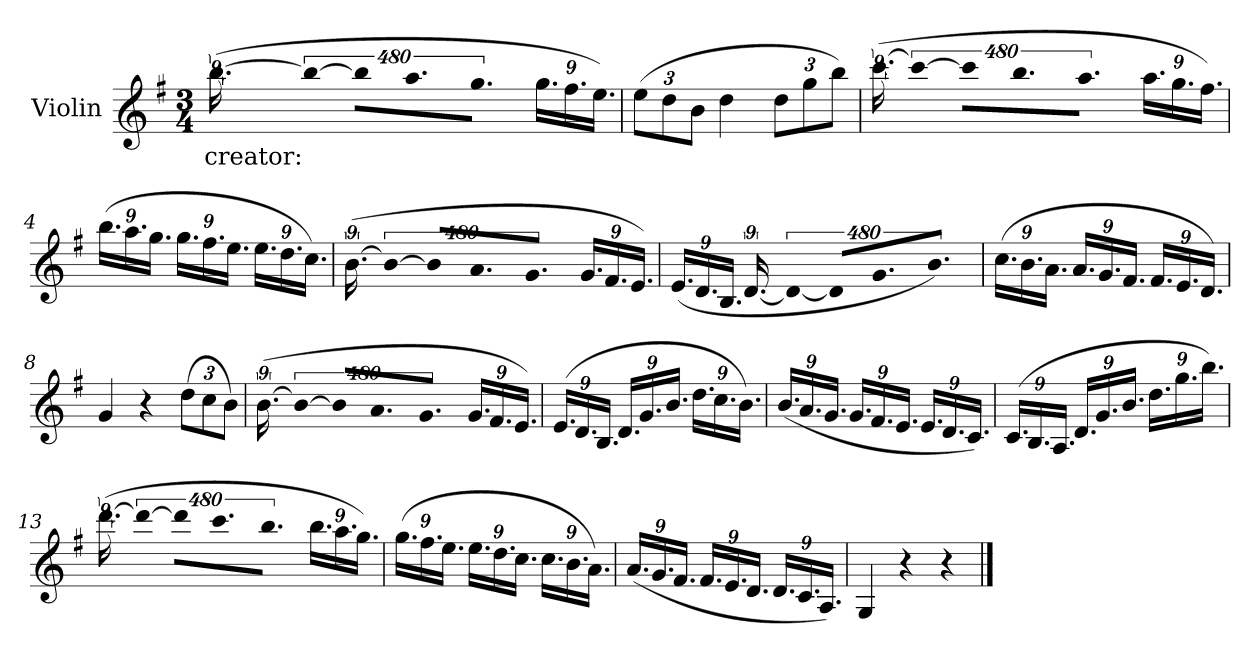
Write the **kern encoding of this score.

**kern	**text
*part1	*part1
*staff1	*staff1
*I"Violin	*
*I'Vln.	*
*clefG2	*
*k[f#]	*
*M3/4	*
*MM99	*
=1	=1
!	!LO:LY:b
(>[18.bb\	creator:
!LO:N:vis=4	!
1920%427bb\_	.
!LO:N:vis=32	!
1920%53bb\KLL]	.
18.aa\	.
18.gg\JJ	.
18.gg\LL	.
18.ff#\	.
18.ee\JJ)	.
=2	=2
*Xbrackettup	*
(>12ee\L	.
12dd\	.
12b\J	.
4dd\	.
12dd\L	.
12gg\	.
12bb\J)	.
=3	=3
*brackettup	*
(>[18.ccc\	.
!LO:N:vis=4	!
1920%427ccc\_	.
!LO:N:vis=32	!
1920%53ccc\KLL]	.
18.bb\	.
18.aa\JJ	.
18.aa\LL	.
18.gg\	.
18.ff#\JJ)	.
!!LO:LB:g=z
=4	=4
(>18.bb\LL	.
18.aa\	.
18.gg\JJ	.
18.gg\LL	.
18.ff#\	.
18.ee\JJ	.
18.ee\LL	.
18.dd\	.
18.cc\JJ)	.
=5	=5
(>[18.b\	.
!LO:N:vis=4	!
1920%427b\_	.
!LO:N:vis=32	!
1920%53b/KLL]	.
18.a/	.
18.g/JJ	.
18.g/LL	.
18.f#/	.
18.e/JJ)	.
=6	=6
(<18.e/LL	.
18.d/	.
18.B/JJ	.
[18.d/	.
!LO:N:vis=4	!
1920%427d/_	.
!LO:N:vis=32	!
1920%53d/KLL]	.
18.g/	.
18.b/JJ)	.
!!LO:LB:g=z
=7	=7
(>18.cc\LL	.
18.b\	.
18.a\JJ	.
18.a/LL	.
18.g/	.
18.f#/JJ	.
18.f#/LL	.
18.e/	.
18.d/JJ)	.
=8	=8
4g/	.
4r	.
*Xbrackettup	*
(>12dd\L	.
12cc\	.
12b\J)	.
=9	=9
*brackettup	*
(>[18.b\	.
!LO:N:vis=4	!
1920%427b\_	.
!LO:N:vis=32	!
1920%53b/KLL]	.
18.a/	.
18.g/JJ	.
18.g/LL	.
18.f#/	.
18.e/JJ)	.
=10	=10
(>18.e/LL	.
18.d/	.
18.B/JJ	.
18.d/LL	.
18.g/	.
18.b/JJ	.
18.dd\LL	.
18.cc\	.
18.b\JJ)	.
!!LO:LB:g=z
=11	=11
(<18.b/LL	.
18.a/	.
18.g/JJ	.
18.g/LL	.
18.f#/	.
18.e/JJ	.
18.e/LL	.
18.d/	.
18.c/JJ)	.
=12	=12
(>18.c/LL	.
18.B/	.
18.A/JJ	.
18.d/LL	.
18.g/	.
18.b/JJ	.
18.dd\LL	.
18.gg\	.
18.bb\JJ)	.
=13	=13
(>[18.ddd\	.
!LO:N:vis=4	!
1920%427ddd\_	.
!LO:N:vis=32	!
1920%53ddd\KLL]	.
18.ccc\	.
18.bb\JJ	.
18.bb\LL	.
18.aa\	.
18.gg\JJ)	.
!!LO:PB:g=z
=14	=14
(>18.gg\LL	.
18.ff#\	.
18.ee\JJ	.
18.ee\LL	.
18.dd\	.
18.cc\JJ	.
18.cc\LL	.
18.b\	.
18.a\JJ)	.
=15	=15
(<18.a/LL	.
18.g/	.
18.f#/JJ	.
18.f#/LL	.
18.e/	.
18.d/JJ	.
18.d/LL	.
18.c/	.
18.A/JJ)	.
=16	=16
4G/	.
4r	.
4r	.
==	==
*-	*-
